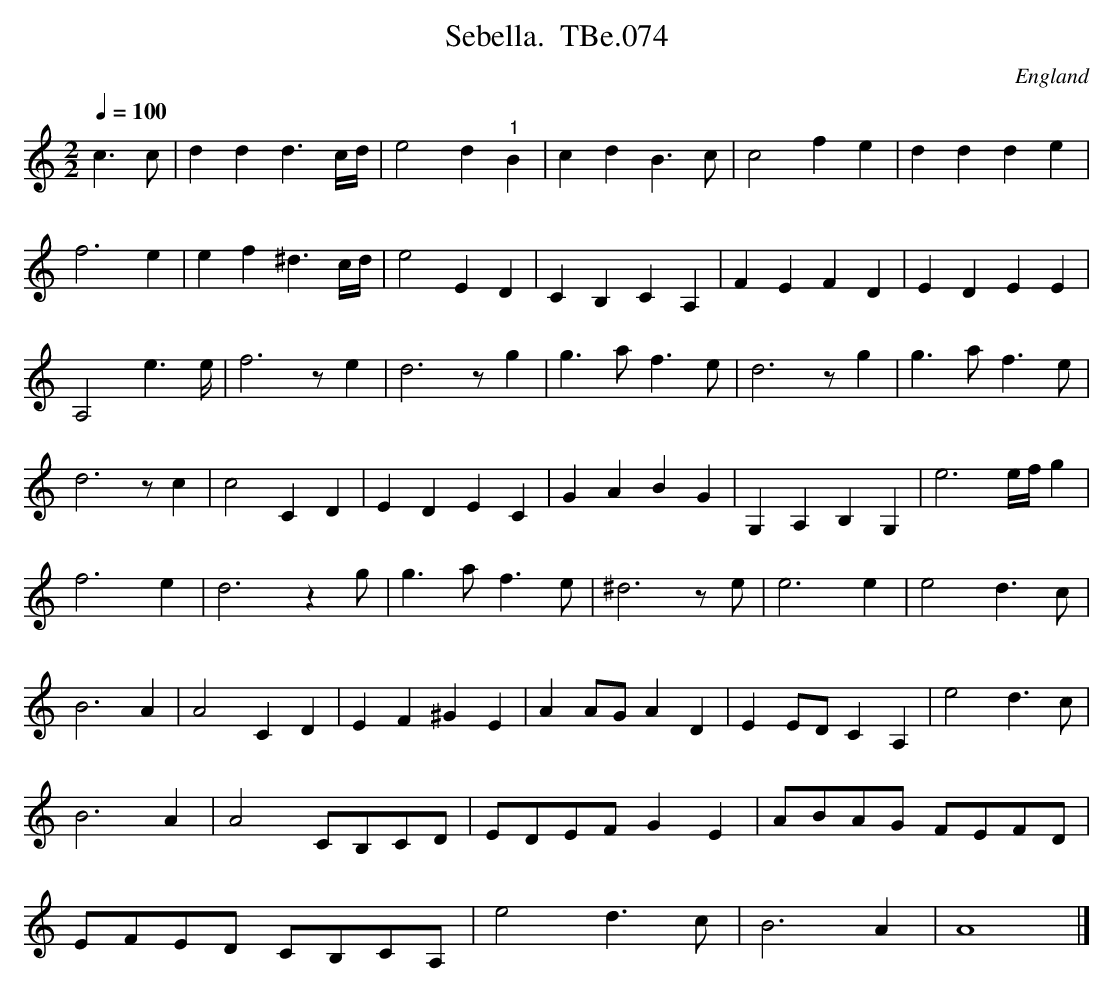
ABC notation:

X:1
T:Sebella.  TBe.074
L:1/4
M:2/2
O:England
Q:1/4=100
K:A minor
c>c | ddd>c/2d/4 |e2 d"^1"B | cdB>c | c2 fe | ddde |!
f3 e | ef^d>c/2d/4|e2ED | CB,CA, | FEFD | EDEE | !
A,2 e>e/ | f3 z/ e | d3 z/g | g>a f>e | d3z/g | g>a f>e |!
d3z/c | c2CD | EDEC | GABG | G,A,B,G, | e3 e/4f/4 g |!
f3 e | d3 z g/ |g>a f>e | ^d3z/ e/ |e3e | e2d>c |!
B3A | A2CD | EF^GE | A A/G/AD |E E/D/ CA, | e2 d>c |!
B3A | A2 C/B,/C/D/ | E/D/E/F/ GE | A/B/A/G/ F/E/F/D/ |!
E/F/E/D/ C/B,/C/A,/ | e2 d>c | B3 A | A4 |]
